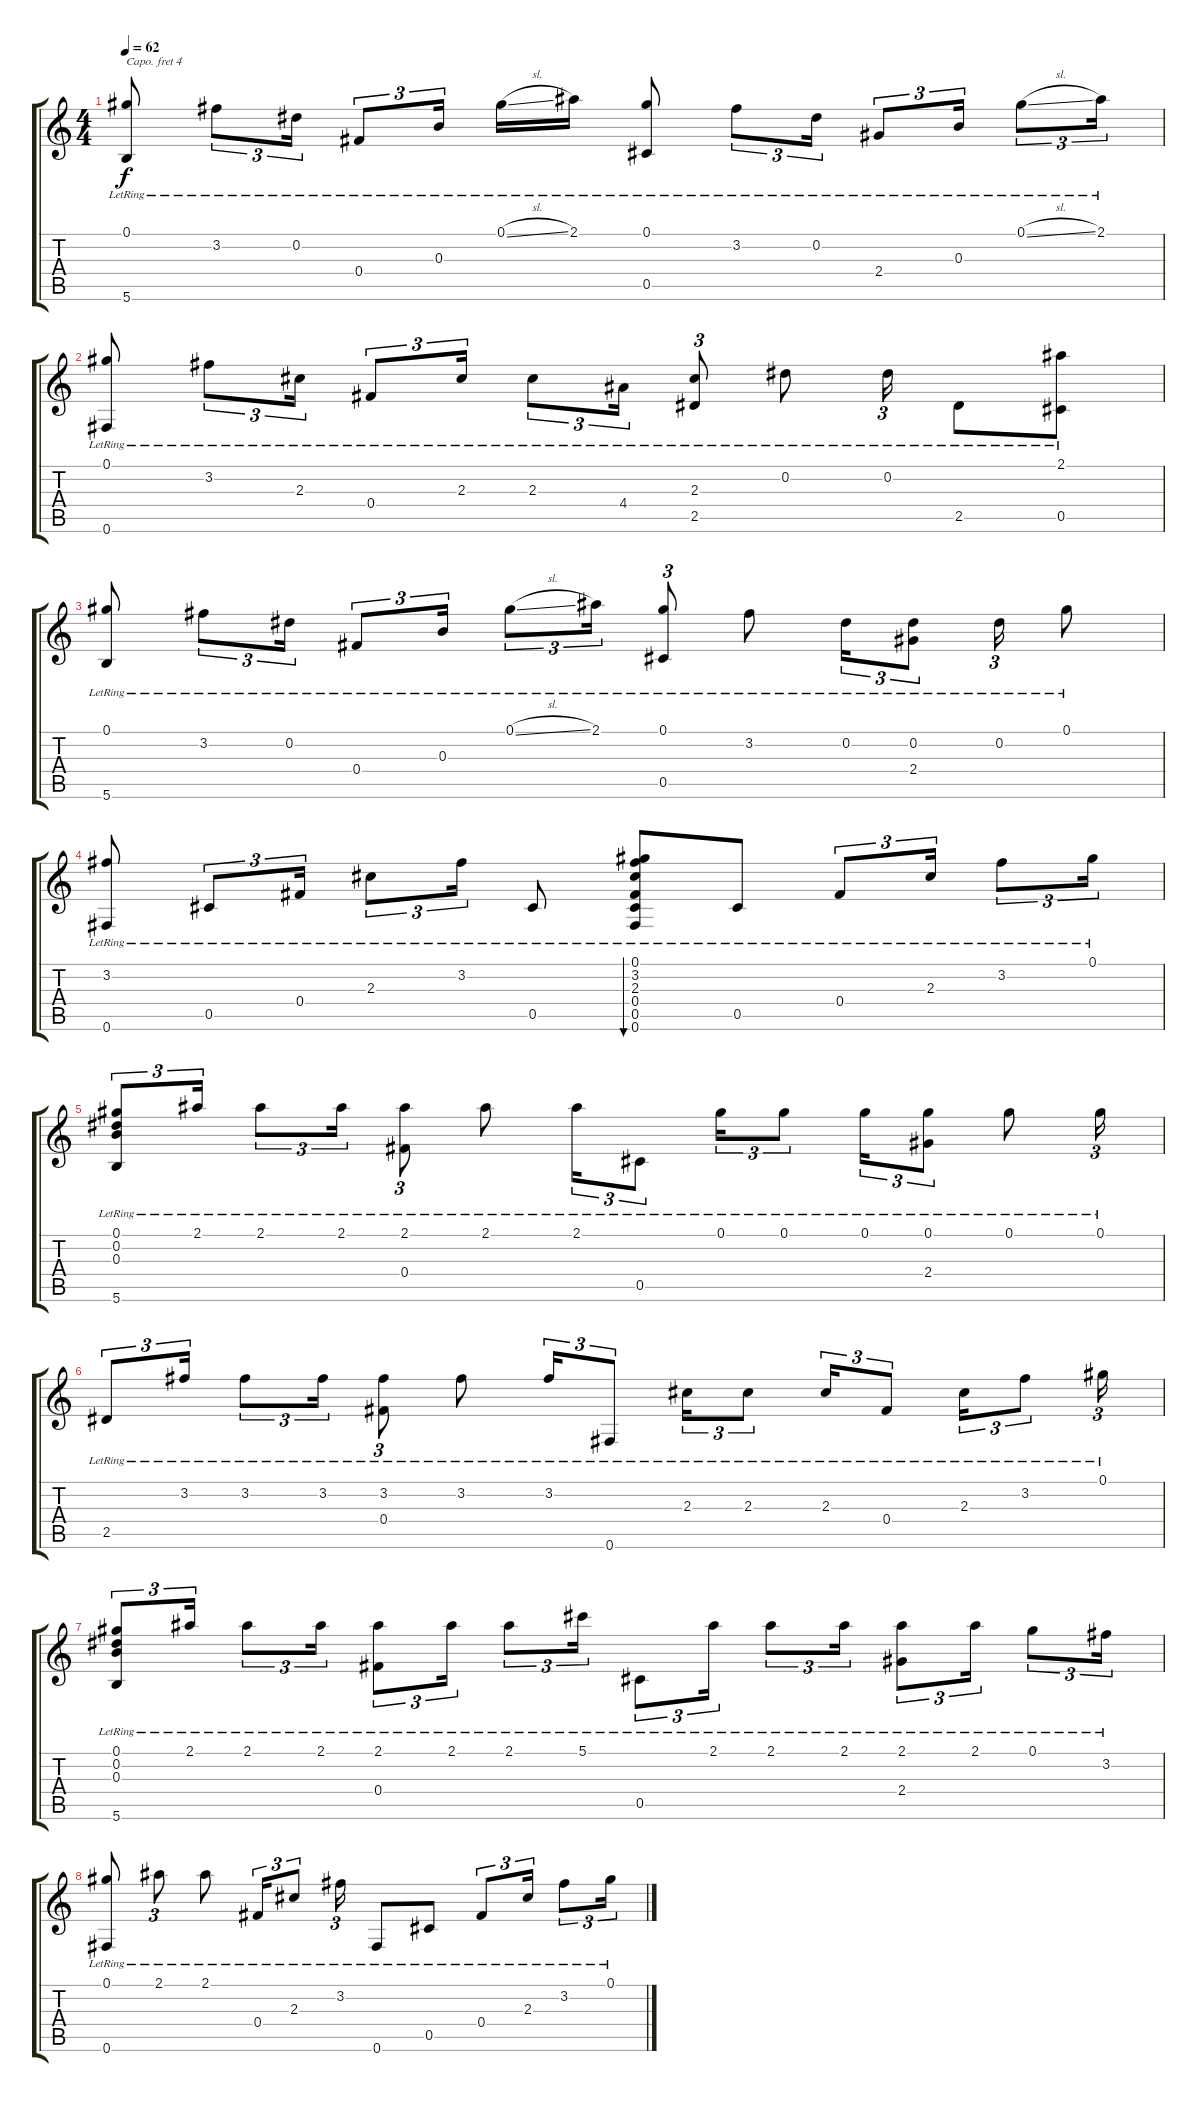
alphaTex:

\track "" {instrument acousticguitarnylon}
\staff {score tabs}
\capo 4
\tuning (E4 B3 G3 D3 A2 D2) {hide}
\ts (4 4)
\tempo 62
\clef g2
\ks c
(0.1{lr} 5.6{lr}).8{dy f} 3.2{lr}.8{tu (3 2)} 0.2{lr}.16{tu (3 2)} 0.4{lr}.8{tu (3 2)} 0.3{lr}.16{tu (3 2) beam splitsecondary} 0.1{sl lr}.16 2.1{lr}.16 (0.1{lr} 0.5{lr}).8 3.2{lr}.8{tu (3 2)} 0.2{lr}.16{tu (3 2)} 2.4{lr}.8{tu (3 2)} 0.3{lr}.16{tu (3 2)} 0.1{sl lr}.8{tu (3 2)} 2.1{lr}.16{tu (3 2)} |
(0.1{lr} 0.6{lr}).8 3.2{lr}.8{tu (3 2)} 2.3{lr}.16{tu (3 2)} 0.4{lr}.8{tu (3 2)} 2.3{lr}.16{tu (3 2)} 2.3{lr}.8{tu (3 2)} 4.4{lr}.16{tu (3 2)} (2.3{lr} 2.5{lr}).8{tu (3 2)} 0.2{lr}.8 0.2{lr}.16{tu (3 2)} 2.5{lr}.8 (2.1{lr} 0.5{lr}).8 |
(0.1{lr} 5.6{lr}).8 3.2{lr}.8{tu (3 2)} 0.2{lr}.16{tu (3 2)} 0.4{lr}.8{tu (3 2)} 0.3{lr}.16{tu (3 2)} 0.1{sl lr}.8{tu (3 2)} 2.1{lr}.16{tu (3 2)} (0.1{lr} 0.5{lr}).8{tu (3 2)} 3.2{lr}.8 0.2{lr}.16{tu (3 2)} (0.2{lr} 2.4{lr}).8{tu (3 2)} 0.2{lr}.16{tu (3 2)} 0.1{lr}.8 |
(3.2{lr} 0.6{lr}).8 0.5{lr}.8{tu (3 2)} 0.4{lr}.16{tu (3 2)} 2.3{lr}.8{tu (3 2)} 3.2{lr}.16{tu (3 2)} 0.5{lr}.8 (0.1{lr} 3.2{lr} 2.3{lr} 0.4{lr} 0.5{lr} 0.6{lr}).8{bu 120} 0.5{lr}.8 0.4{lr}.8{tu (3 2)} 2.3{lr}.16{tu (3 2)} 3.2{lr}.8{tu (3 2)} 0.1{lr}.16{tu (3 2)} |
(0.1{lr} 0.2{lr} 0.3{lr} 5.6{lr}).8{tu (3 2)} 2.1{lr}.16{tu (3 2)} 2.1{lr}.8{tu (3 2)} 2.1{lr}.16{tu (3 2)} (2.1{lr} 0.4{lr}).8{tu (3 2)} 2.1{lr}.8 2.1{lr}.16{tu (3 2)} 0.5{lr}.8{tu (3 2)} 0.1{lr}.16{tu (3 2)} 0.1{lr}.8{tu (3 2)} 0.1{lr}.16{tu (3 2)} (0.1{lr} 2.4{lr}).8{tu (3 2)} 0.1{lr}.8 0.1{lr}.16{tu (3 2)} |
2.5{lr}.8{tu (3 2)} 3.2{lr}.16{tu (3 2)} 3.2{lr}.8{tu (3 2)} 3.2{lr}.16{tu (3 2)} (3.2{lr} 0.4{lr}).8{tu (3 2)} 3.2{lr}.8 3.2{lr}.16{tu (3 2)} 0.6{lr}.8{tu (3 2)} 2.3{lr}.16{tu (3 2)} 2.3{lr}.8{tu (3 2)} 2.3{lr}.16{tu (3 2)} 0.4{lr}.8{tu (3 2)} 2.3{lr}.16{tu (3 2)} 3.2{lr}.8{tu (3 2)} 0.1{lr}.16{tu (3 2)} |
(0.1{lr} 0.2{lr} 0.3{lr} 5.6{lr}).8{tu (3 2)} 2.1{lr}.16{tu (3 2)} 2.1{lr}.8{tu (3 2)} 2.1{lr}.16{tu (3 2)} (2.1{lr} 0.4{lr}).8{tu (3 2)} 2.1{lr}.16{tu (3 2)} 2.1{lr}.8{tu (3 2)} 5.1{lr}.16{tu (3 2)} 0.5{lr}.8{tu (3 2)} 2.1{lr}.16{tu (3 2)} 2.1{lr}.8{tu (3 2)} 2.1{lr}.16{tu (3 2)} (2.1{lr} 2.4{lr}).8{tu (3 2)} 2.1{lr}.16{tu (3 2)} 0.1{lr}.8{tu (3 2)} 3.2{lr}.16{tu (3 2)} |
(0.1{lr} 0.6{lr}).8 2.1{lr}.8{tu (3 2)} 2.1{lr}.8 0.4{lr}.16{tu (3 2)} 2.3{lr}.8{tu (3 2)} 3.2{lr}.16{tu (3 2)} 0.6{lr}.8 0.5{lr}.8 0.4{lr}.8{tu (3 2)} 2.3{lr}.16{tu (3 2)} 3.2{lr}.8{tu (3 2)} 0.1{lr}.16{tu (3 2)}
